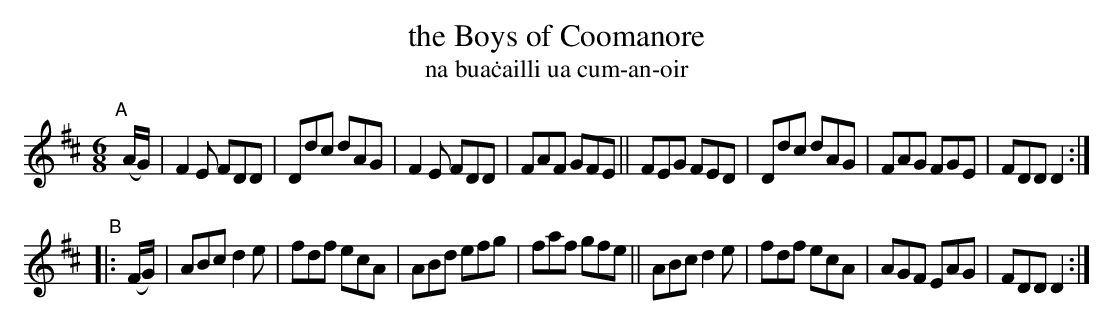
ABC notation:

X:1
T: the Boys of Coomanore
T: na bua\.cailli ua cum-an-oir
M: 6/8
L: 1/8
K: D
"^A"[|] (A/G/) |\
F2E FDD | Ddc dAG | F2E FDD | FAF GFE ||\
FEG FED | Ddc dAG | FAG FGE | FDD D2 :|
"^B"|: (F/G/) |\
ABc d2e | fdf ecA | ABd efg | faf gfe ||\
ABc d2e | fdf ecA | AGF EAG | FDD D2 :|
